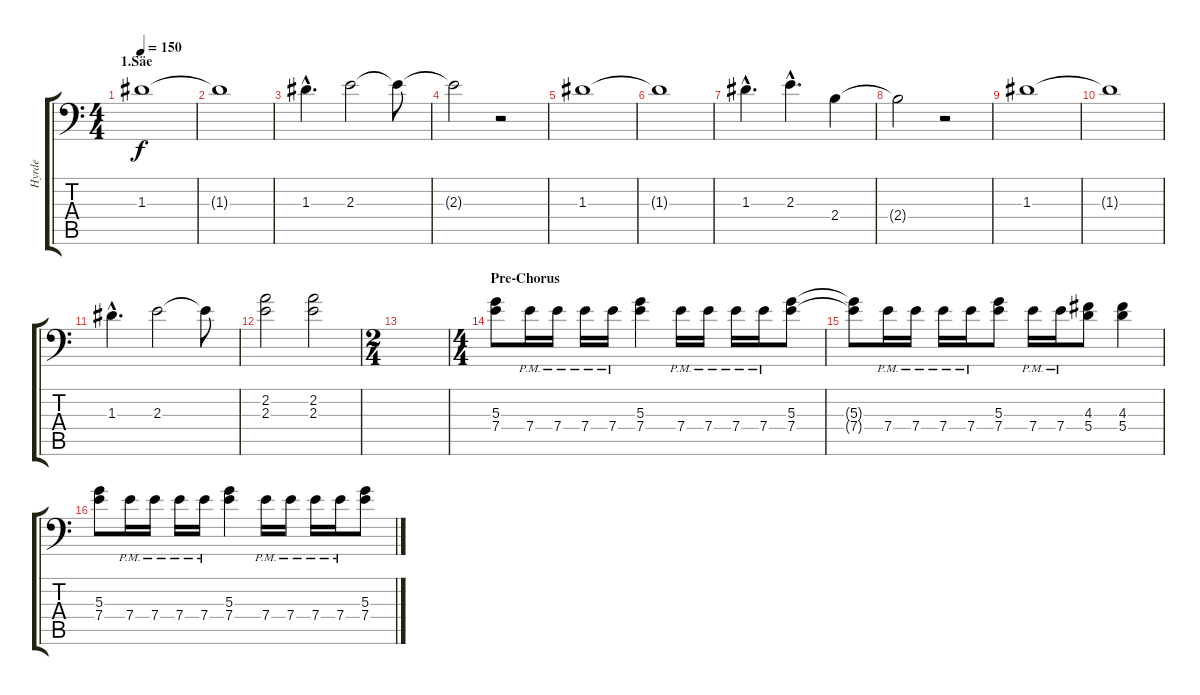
\track ("Hyrde" "Hyrde") {instrument distortionguitar}
\staff {score tabs}
\tuning (B3 G3 D3 A2 D2 A1) {hide}
\ts (4 4)
\section ("" "1.Säe")
\tempo 150
\clef f4
\ks c
1.3.1{dy f} |
1.3{t}.1 |
1.3{hac}.4{d} 2.3.2 2.3{t}.8 |
2.3{t}.2 r.2 |
1.3.1 |
1.3{t}.1 |
1.3{hac}.4{d} 2.3{hac}.4{d} 2.4.4 |
2.4{t}.2 r.2 |
1.3.1 |
1.3{t}.1 |
1.3{hac}.4{d} 2.3.2 2.3{t}.8 |
(2.2 2.3).2 (2.2 2.3).2 |
\ts (2 4)
|
\ts (4 4)
\section ("" "Pre-Chorus")
(5.3 7.4).8 7.4{pm}.16 7.4{pm}.16 7.4{pm}.16 7.4{pm}.16 (5.3 7.4).4 7.4{pm}.16 7.4{pm}.16 7.4{pm}.16 7.4{pm}.16 (5.3 7.4).8 |
(5.3{t} 7.4{t}).8 7.4{pm}.16 7.4{pm}.16 7.4{pm}.16 7.4{pm}.16 (5.3 7.4).8 7.4{pm}.16 7.4{pm}.16 (4.3 5.4).8 (4.3 5.4).4 |
(5.3 7.4).8 7.4{pm}.16 7.4{pm}.16 7.4{pm}.16 7.4{pm}.16 (5.3 7.4).4 7.4{pm}.16 7.4{pm}.16 7.4{pm}.16 7.4{pm}.16 (5.3 7.4).8
